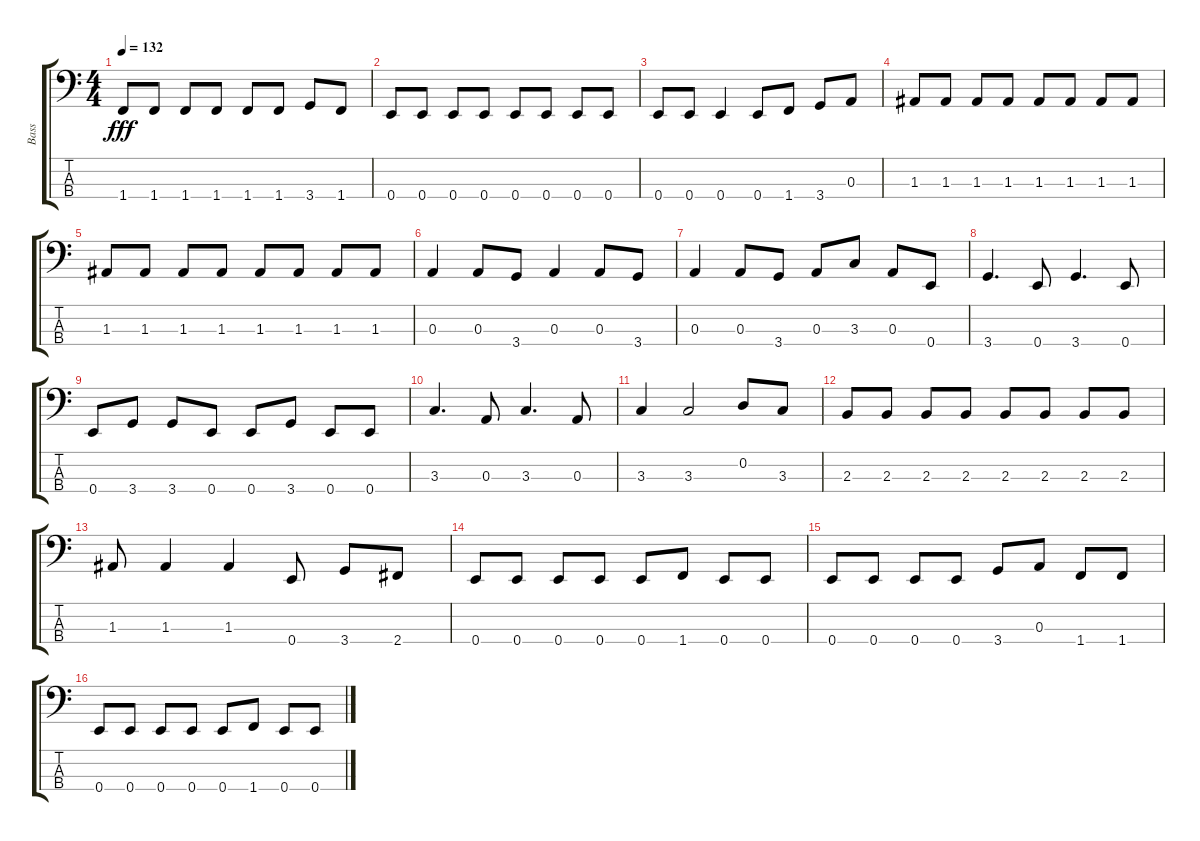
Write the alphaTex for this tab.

\track ("Bass" "Bass") {instrument electricbassfinger}
\staff {score tabs}
\tuning (G2 D2 A1 E1) {hide}
\ts (4 4)
\tempo 132
\clef f4
\ks c
1.4.8{dy fff} 1.4.8 1.4.8 1.4.8 1.4.8 1.4.8 3.4.8 1.4.8 |
0.4.8 0.4.8 0.4.8 0.4.8 0.4.8 0.4.8 0.4.8 0.4.8 |
0.4.8 0.4.8 0.4.4 0.4.8 1.4.8 3.4.8 0.3.8 |
1.3.8 1.3.8 1.3.8 1.3.8 1.3.8 1.3.8 1.3.8 1.3.8 |
1.3.8 1.3.8 1.3.8 1.3.8 1.3.8 1.3.8 1.3.8 1.3.8 |
0.3.4 0.3.8 3.4.8 0.3.4 0.3.8 3.4.8 |
0.3.4 0.3.8 3.4.8 0.3.8 3.3.8 0.3.8 0.4.8 |
3.4.4{d} 0.4.8 3.4.4{d} 0.4.8 |
0.4.8 3.4.8 3.4.8 0.4.8 0.4.8 3.4.8 0.4.8 0.4.8 |
3.3.4{d} 0.3.8 3.3.4{d} 0.3.8 |
3.3.4 3.3.2 0.2.8 3.3.8 |
2.3.8 2.3.8 2.3.8 2.3.8 2.3.8 2.3.8 2.3.8 2.3.8 |
1.3.8 1.3.4 1.3.4 0.4.8 3.4.8 2.4.8 |
0.4.8 0.4.8 0.4.8 0.4.8 0.4.8 1.4.8 0.4.8 0.4.8 |
0.4.8 0.4.8 0.4.8 0.4.8 3.4.8 0.3.8 1.4.8 1.4.8 |
0.4.8 0.4.8 0.4.8 0.4.8 0.4.8 1.4.8 0.4.8 0.4.8
